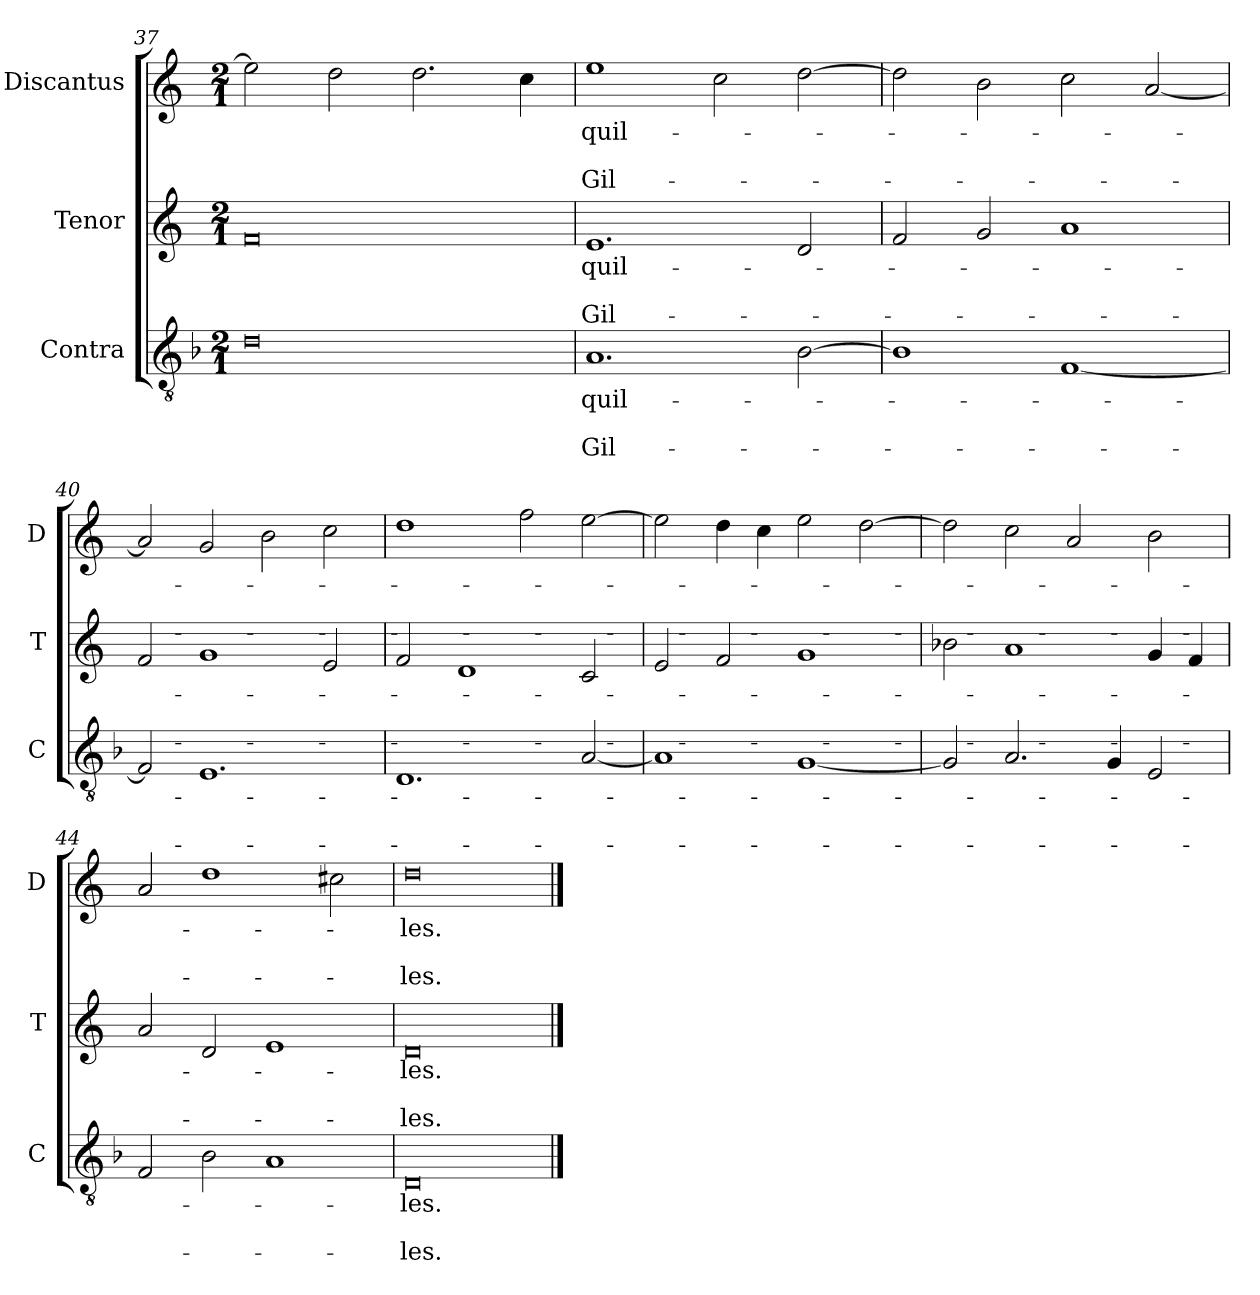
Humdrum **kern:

**kern	**text	**text	**text	**kern	**text	**text	**text	**kern	**text	**text	**text
*part3	*part3	*part3	*part3	*part2	*part2	*part2	*part2	*part1	*part1	*part1	*part1
*staff3	*staff3	*staff3	*staff3	*staff2	*staff2	*staff2	*staff2	*staff1	*staff1	*staff1	*staff1
*I"Contra	*	*	*	*I"Tenor	*	*	*	*I"Discantus	*	*	*
*I'C	*	*	*	*I'T	*	*	*	*I'D	*	*	*
*clefGv2	*	*	*	*clefG2	*	*	*	*clefG2	*	*	*
*k[b-]	*	*	*	*k[]	*	*	*	*k[]	*	*	*
*M2/1	*	*	*	*M2/1	*	*	*	*M2/1	*	*	*
=37	=37	=37	=37	=37	=37	=37	=37	=37	=37	=37	=37
0d	.	.	.	0f	.	.	.	2ee\]	.	.	.
.	.	.	.	.	.	.	.	2dd\	.	.	.
.	.	.	.	.	.	.	.	2.dd\	.	.	.
.	.	.	.	.	.	.	.	4cc\	.	.	.
=38	=38	=38	=38	=38	=38	=38	=38	=38	=38	=38	=38
1.A	quil-	.	Gil-	1.e	quil-	.	Gil-	1ee	quil-	.	Gil-
.	.	.	.	.	.	.	.	2cc\	.	.	.
[2B-\	.	.	.	2d/	.	.	.	[2dd\	.	.	.
=39	=39	=39	=39	=39	=39	=39	=39	=39	=39	=39	=39
1B-]	.	.	.	2f/	.	.	.	2dd\]	.	.	.
.	.	.	.	2g/	.	.	.	2b\	.	.	.
[1F	.	.	.	1a	.	.	.	2cc\	.	.	.
.	.	.	.	.	.	.	.	[2a/	.	.	.
=40	=40	=40	=40	=40	=40	=40	=40	=40	=40	=40	=40
2F/]	.	.	.	2f/	.	.	.	2a/]	.	.	.
1.E	.	.	.	1g	.	.	.	2g/	.	.	.
.	.	.	.	.	.	.	.	2b\	.	.	.
.	.	.	.	2e/	.	.	.	2cc\	.	.	.
=41	=41	=41	=41	=41	=41	=41	=41	=41	=41	=41	=41
1.D	.	.	.	2f/	.	.	.	1dd	.	.	.
.	.	.	.	1d	.	.	.	.	.	.	.
.	.	.	.	.	.	.	.	2ff\	.	.	.
[2A/	.	.	.	2c/	.	.	.	[2ee\	.	.	.
=42	=42	=42	=42	=42	=42	=42	=42	=42	=42	=42	=42
1A]	.	.	.	2e/	.	.	.	2ee\]	.	.	.
.	.	.	.	2f/	.	.	.	4dd\	.	.	.
.	.	.	.	.	.	.	.	4cc\	.	.	.
[1G	.	.	.	1g	.	.	.	2ee\	.	.	.
.	.	.	.	.	.	.	.	[2dd\	.	.	.
=43	=43	=43	=43	=43	=43	=43	=43	=43	=43	=43	=43
2G/]	.	.	.	2b-X\	.	.	.	2dd\]	.	.	.
2.A/	.	.	.	1a	.	.	.	2cc\	.	.	.
.	.	.	.	.	.	.	.	2a/	.	.	.
4G/	.	.	.	.	.	.	.	.	.	.	.
2E/	.	.	.	4g/	.	.	.	2b\	.	.	.
.	.	.	.	4f/	.	.	.	.	.	.	.
=44	=44	=44	=44	=44	=44	=44	=44	=44	=44	=44	=44
2F/	.	.	.	2a/	.	.	.	2a/	.	.	.
2B-\	.	.	.	2d/	.	.	.	1dd	.	.	.
1A	.	.	.	1e	.	.	.	.	.	.	.
.	.	.	.	.	.	.	.	2cc#X\	.	.	.
=45	=45	=45	=45	=45	=45	=45	=45	=45	=45	=45	=45
0D	-les.	.	-les.	0d	-les.	.	-les.	0dd	-les.	.	-les.
==	==	==	==	==	==	==	==	==	==	==	==
*-	*-	*-	*-	*-	*-	*-	*-	*-	*-	*-	*-
